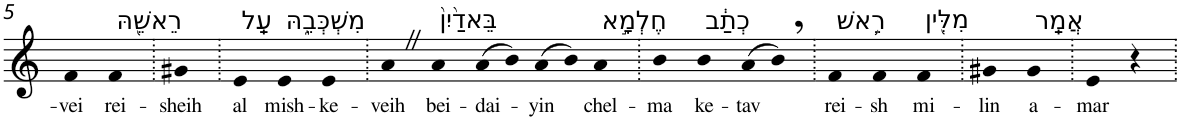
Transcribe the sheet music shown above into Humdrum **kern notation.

**kern	**text
*part1	*part1
*staff1	*staff1
*I"Piano	*
*I'Pno	*
!!LO:PB:g=z
*clefG2	*
*k[]	*
=5	=5
!	!LO:LY:b
4f	-vei
!LO:TX:a:t=רֵאשֵׁ֖הּ	!
!	!LO:LY:b
4f	rei-
=6.	=6.
!	!LO:LY:b
4g#X	-sheih
=7.	=7.
!LO:TX:a:t=עַֽל	!
!	!LO:LY:b
4e	al
!LO:TX:a:t=מִשְׁכְּבֵ֑הּ	!
!	!LO:LY:b
4e	mish-
!	!LO:LY:b
4e	-ke-
=8.	=8.
!	!LO:LY:b
4aZ	-veih
!LO:TX:a:t=בֵּאדַ֙יִן֙	!
!	!LO:LY:b
4a	bei-
!	!LO:LY:b
(>8a	-dai-
8b)	.
!	!LO:LY:b
(>8a	-yin
8b)	.
!LO:TX:a:t=חֶלְמָ֣א	!
!	!LO:LY:b
4a	chel-
=9.	=9.
!	!LO:LY:b
4b	-ma
!LO:TX:a:t=כְתַ֔ב	!
!	!LO:LY:b
4b	ke-
!	!LO:LY:b
(>8a	-tav
8b,)	.
=10.	=10.
!LO:TX:a:t=רֵ֥אשׁ	!
!	!LO:LY:b
4f	rei-
!	!LO:LY:b
4f	-sh
!LO:TX:a:t=מִלִּ֖ין	!
!	!LO:LY:b
4f	mi-
=11.	=11.
!	!LO:LY:b
4g#X	-lin
!LO:TX:a:t=אֲמַֽר	!
!	!LO:LY:b
4g#	a-
=12.	=12.
!	!LO:LY:b
4e	-mar
4r	.
=.	=.
*-	*-
